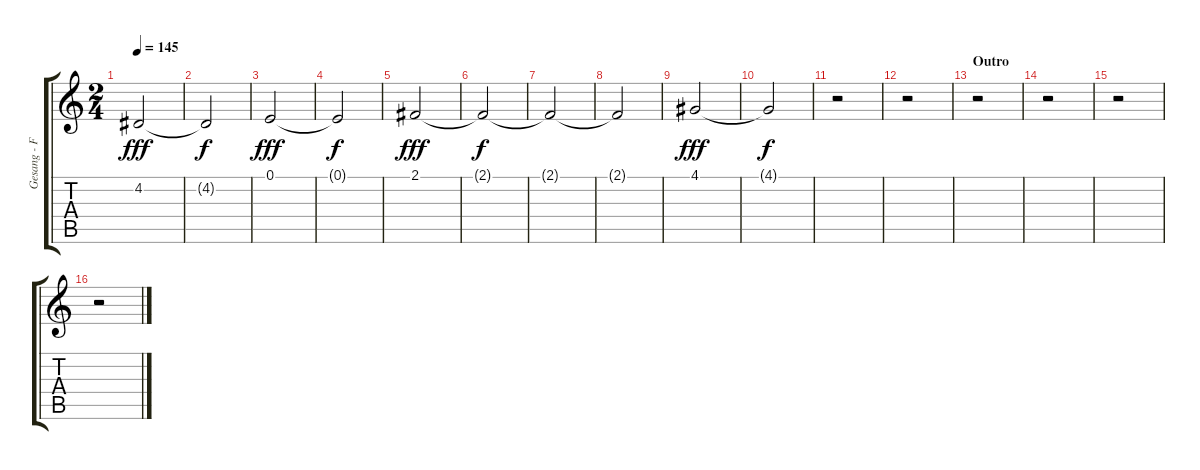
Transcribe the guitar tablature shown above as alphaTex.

\track ("Gesang - Farin Urlaub" "Gesang - F") {instrument lead8bassandlead}
\staff {score tabs}
\tuning (E4 B3 G3 D3 A2 E2) {hide}
\ts (2 4)
\tempo 145
\clef g2
\ks c
4.2.2{dy fff} |
4.2{t}.2{dy f} |
0.1.2{dy fff} |
0.1{t}.2{dy f} |
2.1.2{dy fff} |
2.1{t}.2{dy f} |
2.1{t}.2 |
2.1{t}.2 |
4.1.2{dy fff} |
4.1{t}.2{dy f} |
r.2 |
r.2 |
\section ("" "Outro")
r.2 |
r.2 |
r.2 |
r.2
